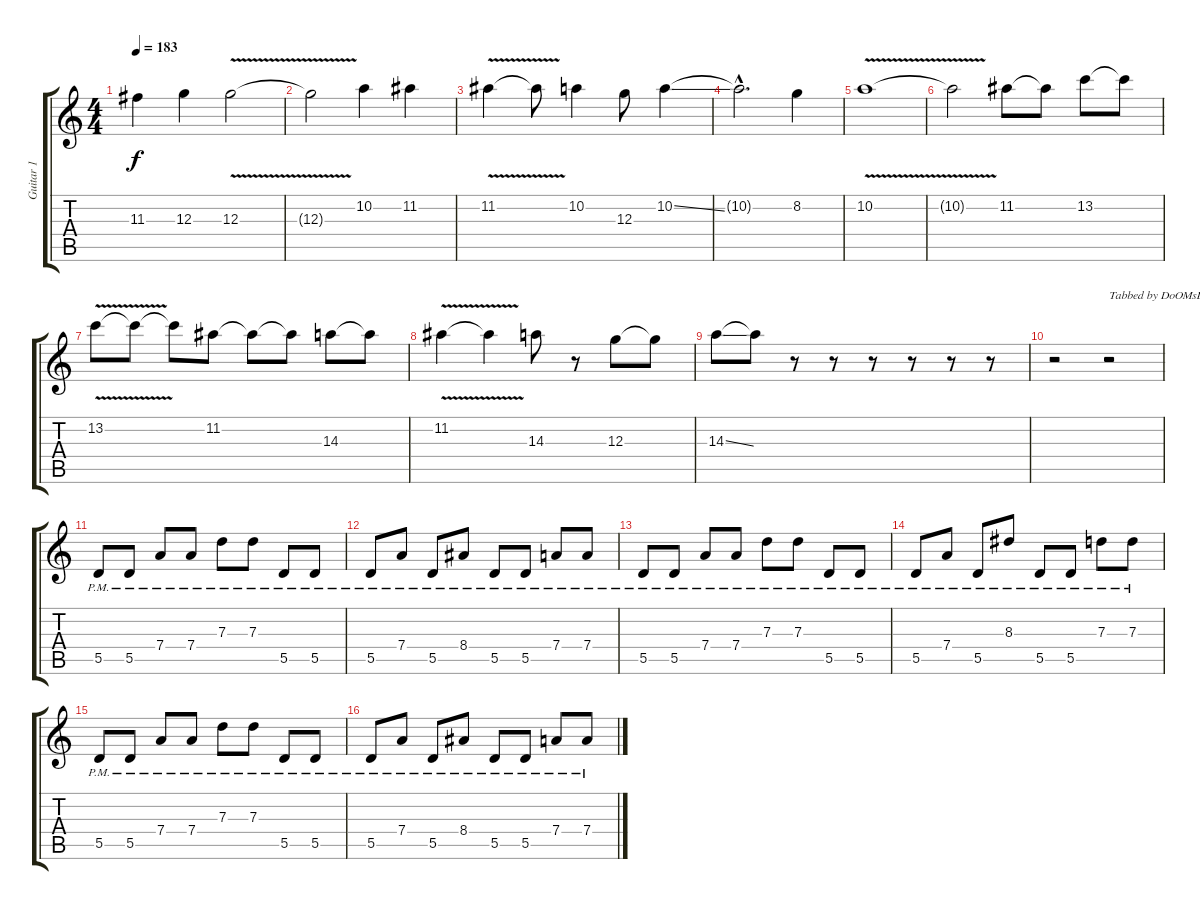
\track ("Guitar 1" "Guitar 1") {instrument distortionguitar}
\staff {score tabs}
\tuning (E4 B3 G3 D3 A2 D2) {hide}
\ts (4 4)
\tempo 183
\clef g2
\ks c
11.3.4{dy f} 12.3.4 12.3{v}.2 |
12.3{t}.2 10.2.4 11.2.4 |
11.2{v}.4 11.2{t}.8 10.2.4 12.3.8 10.2{ss}.4 |
10.2{hac t}.2{d} 8.2.4 |
10.2{v}.1 |
10.2{t}.2 11.2.8 11.2{t}.8 13.2.8 13.2{t}.8 |
13.2{v}.8 13.2{t}.8 13.2{t}.8 11.2.8 11.2{t}.8 11.2{t}.8 14.3.8 14.3{t}.8 |
11.2{v}.4 11.2{t}.4 14.3.8 r.8 12.3.8 12.3{t}.8 |
14.3{ss}.8 14.3{t}.8 r.8 r.8 r.8 r.8 r.8 r.8 |
r.2 r.2{txt "Tabbed by DoOMsDaY_2018"} |
5.5{pm}.8{volume 15} 5.5{pm}.8 7.4{pm}.8 7.4{pm}.8 7.3{pm}.8 7.3{pm}.8 5.5{pm}.8 5.5{pm}.8 |
5.5{pm}.8 7.4{pm}.8 5.5{pm}.8 8.4{pm}.8 5.5{pm}.8 5.5{pm}.8 7.4{pm}.8 7.4{pm}.8 |
5.5{pm}.8 5.5{pm}.8 7.4{pm}.8 7.4{pm}.8 7.3{pm}.8 7.3{pm}.8 5.5{pm}.8 5.5{pm}.8 |
5.5{pm}.8 7.4{pm}.8 5.5{pm}.8 8.3{pm}.8 5.5{pm}.8 5.5{pm}.8 7.3{pm}.8 7.3{pm}.8 |
5.5{pm}.8 5.5{pm}.8 7.4{pm}.8 7.4{pm}.8 7.3{pm}.8 7.3{pm}.8 5.5{pm}.8 5.5{pm}.8 |
5.5{pm}.8 7.4{pm}.8 5.5{pm}.8 8.4{pm}.8 5.5{pm}.8 5.5{pm}.8 7.4{pm}.8 7.4{pm}.8
